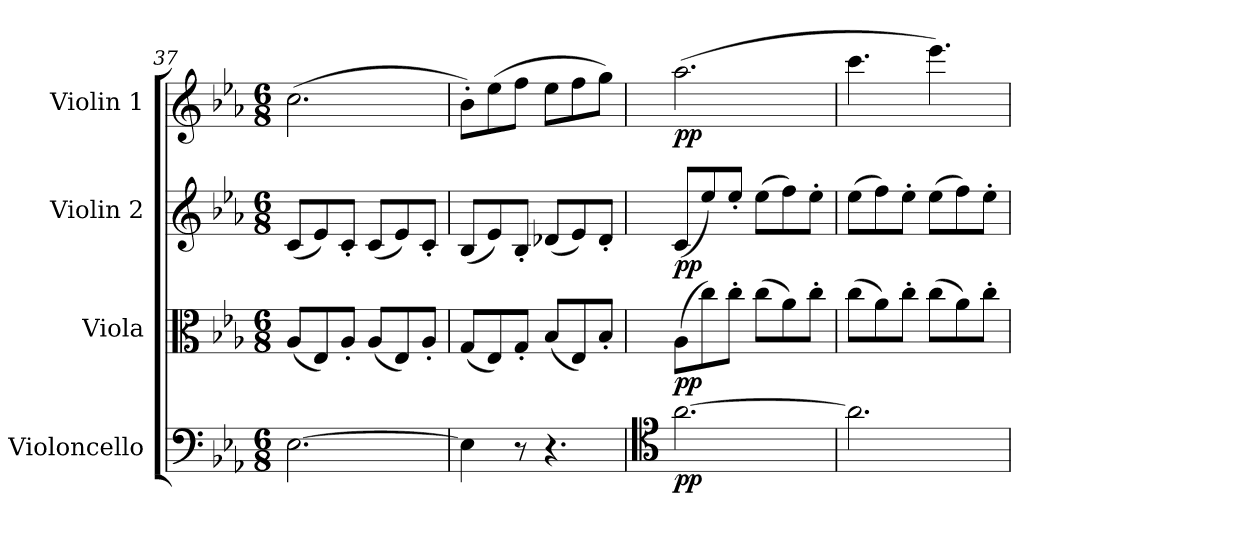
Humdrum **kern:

**kern	**dynam	**kern	**dynam	**kern	**dynam	**kern	**dynam
*part4	*part4	*part3	*part3	*part2	*part2	*part1	*part1
*staff4	*staff4	*staff3	*staff3	*staff2	*staff2	*staff1	*staff1
*I"Violoncello	*	*I"Viola	*	*I"Violin 2	*	*I"Violin 1	*
*I'Vc	*	*I'Vla	*	*I'Vln	*	*I'Vln	*
*clefF4	*	*clefC3	*	*clefG2	*	*clefG2	*
*k[b-e-a-]	*	*k[b-e-a-]	*	*k[b-e-a-]	*	*k[b-e-a-]	*
*M6/8	*	*M6/8	*	*M6/8	*	*M6/8	*
=37	=37	=37	=37	=37	=37	=37	=37
[2.E-\	.	(<8A-/L	.	(<8c/L	.	(>2.cc\	.
.	.	8E-/)	.	8e-/)	.	.	.
.	.	8A-'/J	.	8c'/J	.	.	.
.	.	(<8A-/L	.	(<8c/L	.	.	.
.	.	8E-/)	.	8e-/)	.	.	.
.	.	8A-'/J	.	8c'/J	.	.	.
!!LO:LB:g=z
=38	=38	=38	=38	=38	=38	=38	=38
4E-\]	.	(<8G/L	.	(<8B-/L	.	8b-'\L)	.
.	.	8E-/)	.	8e-/)	.	(>8ee-\	.
8r	.	8G'/J	.	8B-'/J	.	8ff\J	.
4.r	.	(<8B-/L	.	(<8d-X/L	.	8ee-\L	.
.	.	8E-/)	.	8e-/)	.	8ff\	.
.	.	8B-'/J	.	8d-'/J	.	8gg\J)	.
=39	=39	=39	=39	=39	=39	=39	=39
*clefC4	*	*	*	*	*	*	*
!	!LO:DY:b	!	!LO:DY:b	!	!LO:DY:b	!	!LO:DY:b
[2.a-\	pp	(>8A-\L	pp	(<8c/L	pp	(>2.aa-\	pp
.	.	8cc\)	.	8ee-/)	.	.	.
.	.	8cc'\J	.	8ee-'/J	.	.	.
.	.	(>8cc\L	.	(>8ee-\L	.	.	.
.	.	8a-\)	.	8ff\)	.	.	.
.	.	8cc'\J	.	8ee-'\J	.	.	.
=40	=40	=40	=40	=40	=40	=40	=40
2.a-\]	.	(>8cc\L	.	(>8ee-\L	.	4.ccc\	.
.	.	8a-\)	.	8ff\)	.	.	.
.	.	8cc'\J	.	8ee-'\J	.	.	.
.	.	(>8cc\L	.	(>8ee-\L	.	4.eee-\)	.
.	.	8a-\)	.	8ff\)	.	.	.
.	.	8cc'\J	.	8ee-'\J	.	.	.
=	=	=	=	=	=	=	=
*-	*-	*-	*-	*-	*-	*-	*-
